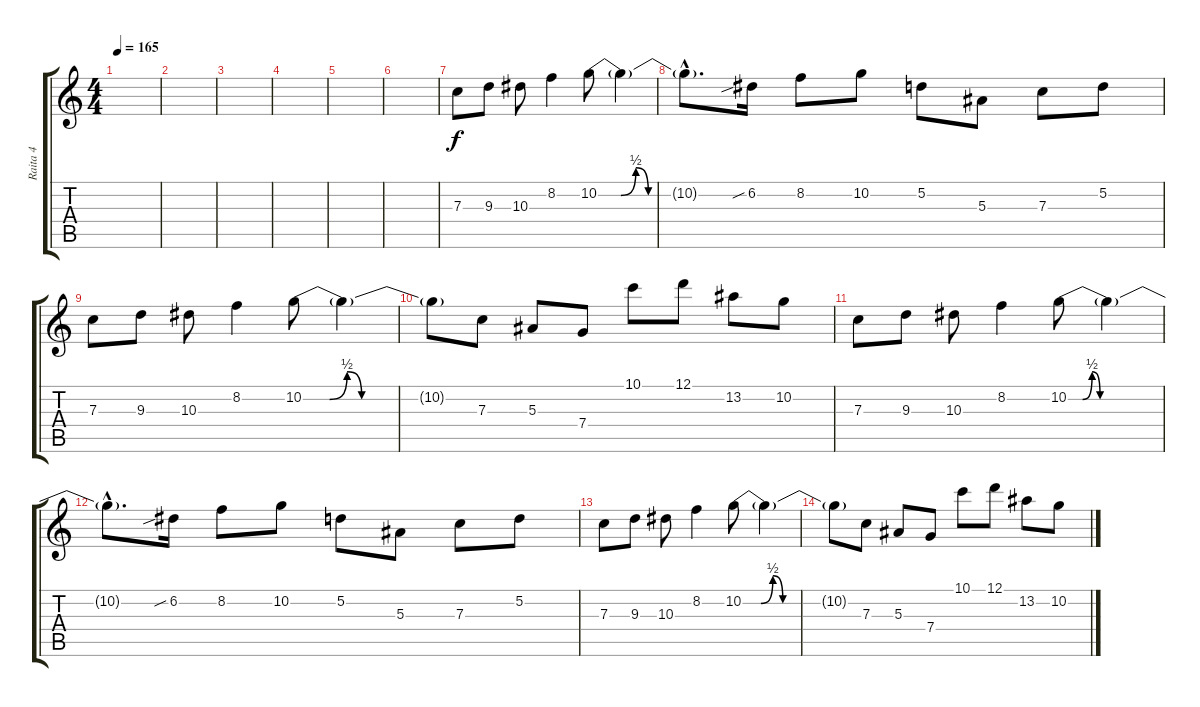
\track ("Raita 4" "Raita 4") {instrument distortionguitar}
\staff {score tabs}
\tuning (D4 A3 F3 C3 G2 C2) {hide}
\ts (4 4)
\tempo 165
\clef g2
\ks c
|
|
|
|
|
|
7.3.8 9.3.8 10.3.8 8.2.4 10.2{be (custom 0 0 7 0 9 0 15 2 20 0 26 0 32 0 37 0 45 0 60 0)}.8 10.2{t}.4 |
10.2{hac t}.8{d} 6.2{sib}.16 8.2.8 10.2.8 5.2.8 5.3.8 7.3.8 5.2.8 |
7.3.8 9.3.8 10.3.8 8.2.4 10.2{be (custom 0 0 7 0 9 0 15 2 20 0 26 0 32 0 37 0 45 0 60 0)}.8 10.2{t}.4 |
10.2{t}.8 7.3.8 5.3.8 7.4.8 10.1.8 12.1.8 13.2.8 10.2.8 |
7.3.8 9.3.8 10.3.8 8.2.4 10.2{be (custom 0 0 7 0 9 0 15 2 20 0 26 0 32 0 37 0 45 0 60 0)}.8 10.2{t}.4 |
10.2{hac t}.8{d} 6.2{sib}.16 8.2.8 10.2.8 5.2.8 5.3.8 7.3.8 5.2.8 |
7.3.8 9.3.8 10.3.8 8.2.4 10.2{be (custom 0 0 7 0 9 0 15 2 20 0 26 0 32 0 37 0 45 0 60 0)}.8 10.2{t}.4 |
10.2{t}.8 7.3.8 5.3.8 7.4.8 10.1.8 12.1.8 13.2.8 10.2.8
